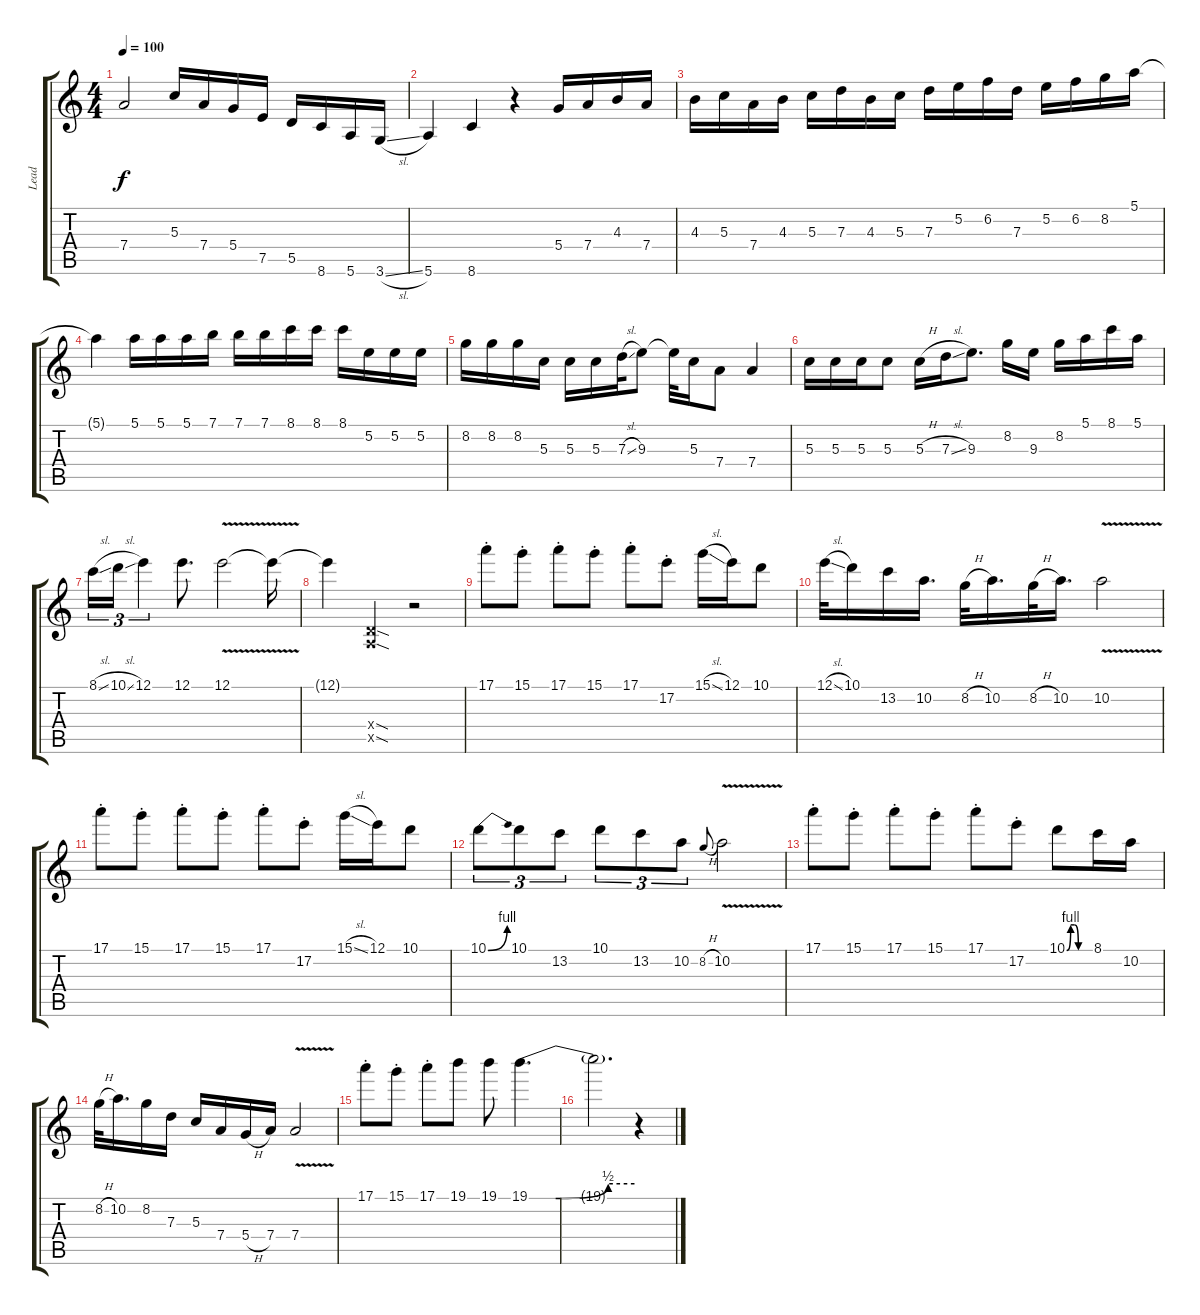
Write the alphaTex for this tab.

\track ("Lead" "Lead") {instrument overdrivenguitar}
\staff {score tabs}
\tuning (E4 B3 G3 D3 A2 E2) {hide}
\ts (4 4)
\tempo 100
\clef g2
\ks c
7.4.2{dy f} 5.3.16 7.4.16 5.4.16 7.5.16 5.5.16 8.6.16 5.6.16 3.6{sl}.16 |
5.6.4 8.6.4 r.4 5.4.16 7.4.16 4.3.16 7.4.16 |
4.3.16 5.3.16 7.4.16 4.3.16 5.3.16 7.3.16 4.3.16 5.3.16 7.3.16 5.2.16 6.2.16 7.3.16 5.2.16 6.2.16 8.2.16 5.1.16 |
5.1{t}.4 5.1.16 5.1.16 5.1.16 7.1.16 7.1.16 7.1.16 8.1.16 8.1.16 8.1.16 5.2.16 5.2.16 5.2.16 |
8.2.16 8.2.16 8.2.16 5.3.16 5.3.16 5.3.16 7.3{sl}.32 9.3.8 9.3{t}.32 5.3.16 7.4.8 7.4.4 |
5.3.16 5.3.16 5.3.16 5.3.8 5.3{h}.16 7.3{sl}.16 9.3.8{d} 8.2.16 9.3.16 8.2.16 5.1.16 8.1.16 5.1.16 |
8.1{sl}.16{tu (3 2)} 10.1{sl}.16{tu (3 2)} 12.1.4{tu (3 2)} 12.1.8{d} 12.1{v}.2 12.1{t}.16 |
12.1{t}.4 (0.4{sod x} 0.5{sod x}).4 r.2 |
17.1{st}.8 15.1{st}.8 17.1{st}.8 15.1{st}.8 17.1{st}.8 17.2{st}.8 15.1{sl}.16 12.1.16 10.1.8 |
12.1{sl}.32 10.1.16 13.2.16 10.2.16{d} 8.2{h}.32 10.2.16{d} 8.2{h}.32 10.2.16{d} 10.2{v}.2 |
17.1{st}.8 15.1{st}.8 17.1{st}.8 15.1{st}.8 17.1{st}.8 17.2{st}.8 15.1{sl}.16 12.1.16 10.1.8 |
10.1{be (bend 0 0 60 4)}.8{tu (3 2)} 10.1.8{tu (3 2)} 13.2.8{tu (3 2)} 10.1.8{tu (3 2)} 13.2.8{tu (3 2)} 10.2.8{tu (3 2)} 8.2{h}.8{gr onbeat} 10.2{v}.2 |
17.1{st}.8 15.1{st}.8 17.1{st}.8 15.1{st}.8 17.1{st}.8 17.2{st}.8 10.1{be (custom 0 0 10 4 20 4 30 0 60 0)}.8 8.1.16 10.2.16 |
8.2{h}.32 10.2.16{d} 8.2.16 7.3.16 5.3.16 7.4.16 5.4{h}.16 7.4.16 7.4{v}.2 |
17.1{st}.8 15.1{st}.8 17.1{st}.8 19.1.8 19.1.8 19.1{be (custom 0 0 15 0 45 2 60 2)}.4{d} |
19.1{t}.2{d} r.4
